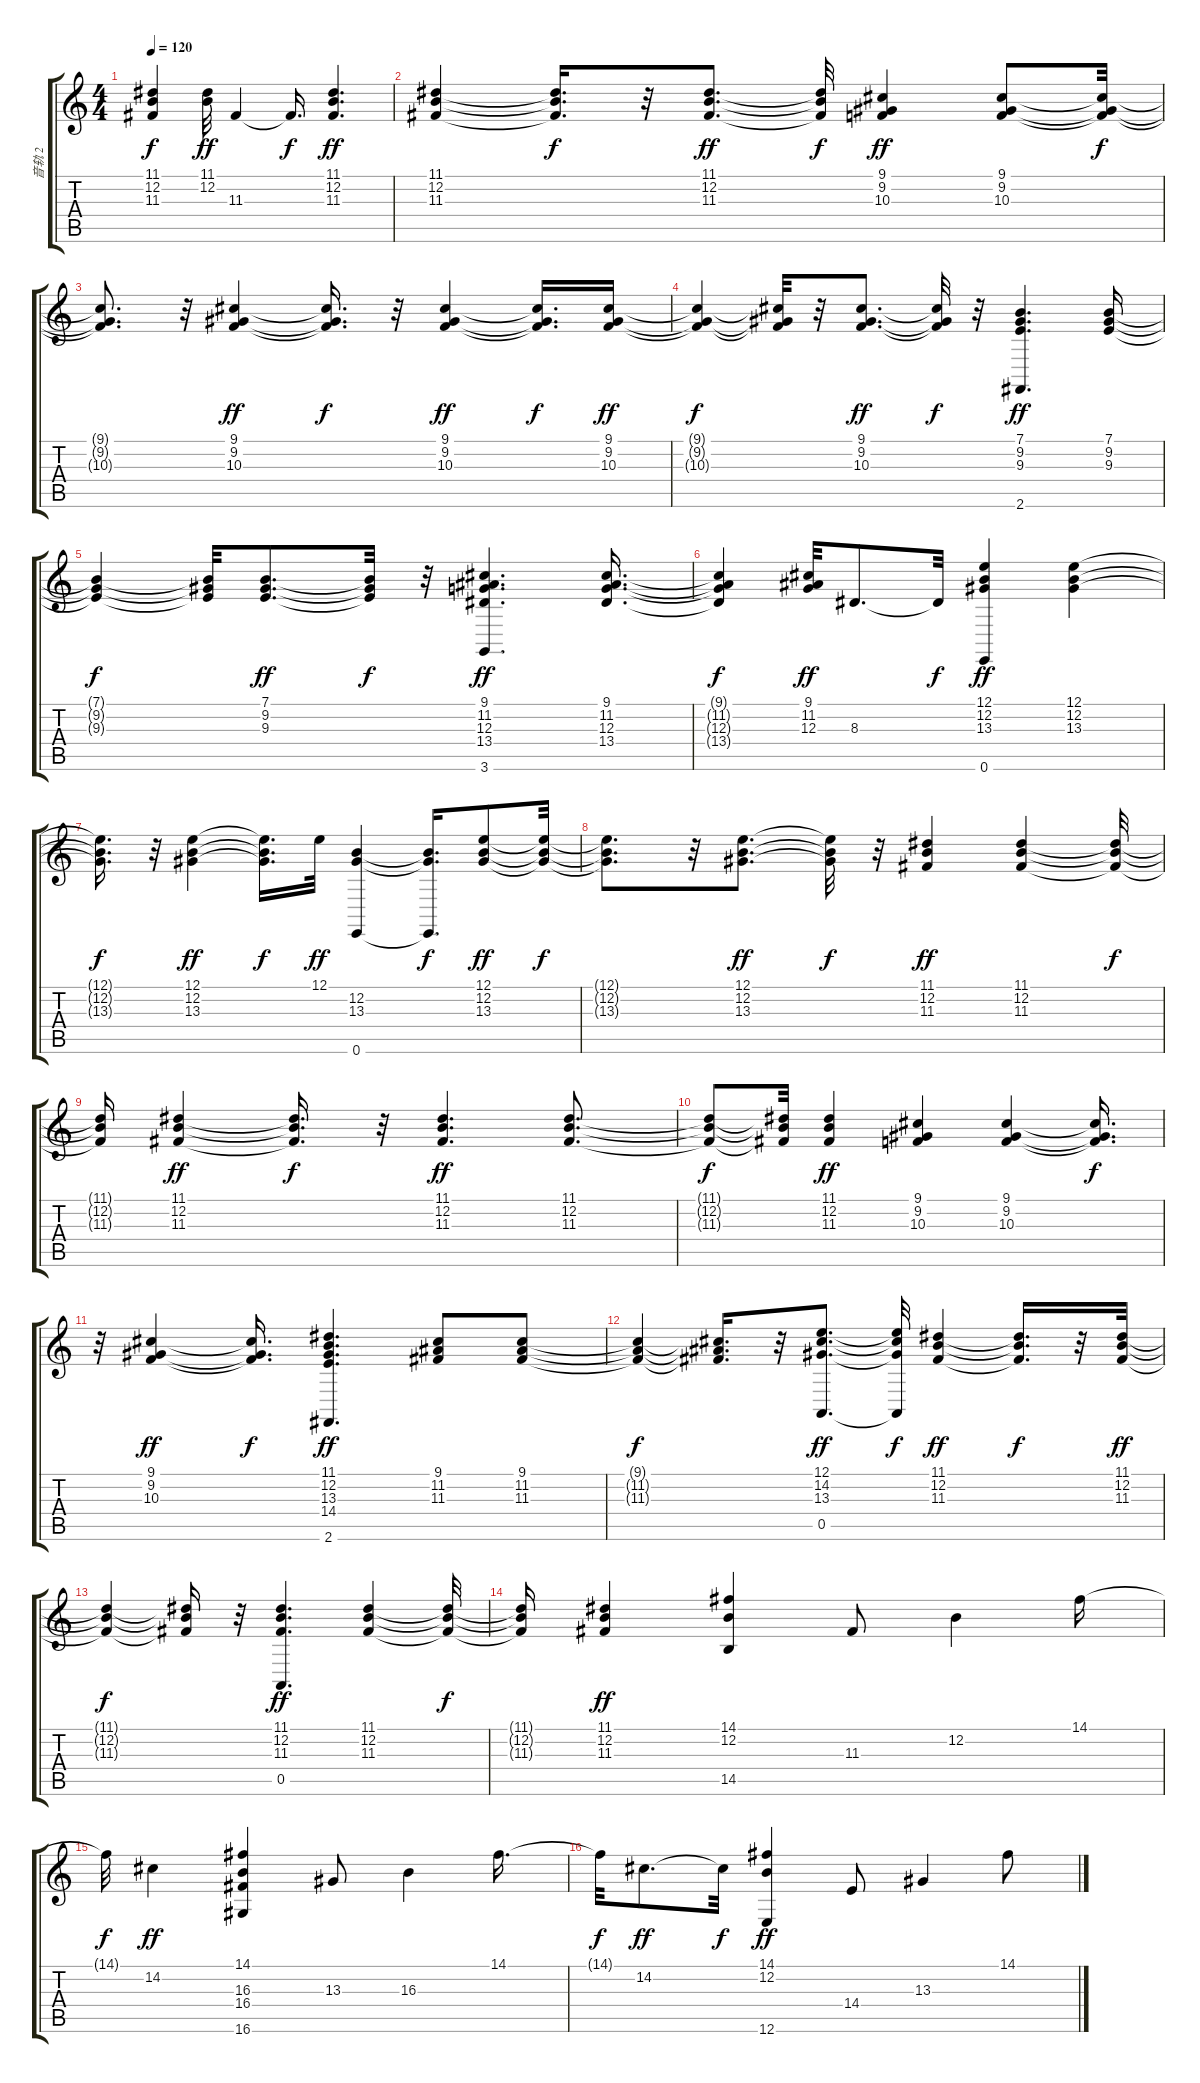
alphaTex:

\track ("音轨 2" "音轨 2") {instrument brightacousticpiano}
\staff {score tabs}
\tuning (E4 B3 G3 D3 A2 E2) {hide}
\ts (4 4)
\tempo 120
\clef g2
\ks c
(11.1{t} 12.2{t} 11.3{t}).4{dy f} (11.1 12.2).32{dy ff} 11.3.4 11.3{t}.16{d dy f} (11.1 12.2 11.3).4{d dy ff} |
(11.1 12.2 11.3).4 (11.1{t} 12.2{t} 11.3{t}).16{d dy f} r.32 (11.1 12.2 11.3).8{d dy ff} (11.1{t} 12.2{t} 11.3{t}).32{dy f} (9.1 9.2 10.3).4{dy ff} (9.1 9.2 10.3).8 (9.1{t} 9.2{t} 10.3{t}).32{dy f} |
(9.1{t} 9.2{t} 10.3{t}).8{d} r.32 (9.1 9.2 10.3).4{dy ff} (9.1{t} 9.2{t} 10.3{t}).16{d dy f} r.32 (9.1 9.2 10.3).4{dy ff} (9.1{t} 9.2{t} 10.3{t}).16{d dy f} (9.1 9.2 10.3).16{dy ff} |
(9.1{t} 9.2{t} 10.3{t}).4{dy f} (9.1{t} 9.2{t} 10.3{t}).32 r.32 (9.1 9.2 10.3).8{d dy ff} (9.1{t} 9.2{t} 10.3{t}).32{dy f} r.32 (7.1 9.2 9.3 2.6).4{d dy ff} (7.1 9.2 9.3).16 |
(7.1{t} 9.2{t} 9.3{t}).4{dy f} (7.1{t} 9.2{t} 9.3{t}).32 (7.1 9.2 9.3).8{d dy ff} (7.1{t} 9.2{t} 9.3{t}).32{dy f} r.32 (9.1 11.2 12.3 13.4 3.6).4{d dy ff} (9.1 11.2 12.3 13.4).16{d} |
(9.1{t} 11.2{t} 12.3{t} 13.4{t}).4{dy f} (9.1 11.2 12.3).32{dy ff} 8.3.8{d} 8.3{t}.32{dy f} (12.1 12.2 13.3 0.6).4{dy ff} (12.1 12.2 13.3).4 |
(12.1{t} 12.2{t} 13.3{t}).16{d dy f} r.32 (12.1 12.2 13.3).4{dy ff} (12.1{t} 12.2{t} 13.3{t}).16{d dy f} 12.1.32{dy ff} (12.2 13.3 0.6).4 (12.2{t} 13.3{t} 0.6{t}).16{d dy f} (12.1 12.2 13.3).8{dy ff} (12.1{t} 12.2{t} 13.3{t}).32{dy f} |
(12.1{t} 12.2{t} 13.3{t}).8{d} r.32 (12.1 12.2 13.3).8{d dy ff} (12.1{t} 12.2{t} 13.3{t}).32{dy f} r.32 (11.1 12.2 11.3).4{dy ff} (11.1 12.2 11.3).4 (11.1{t} 12.2{t} 11.3{t}).32{dy f} |
(11.1{t} 12.2{t} 11.3{t}).16 (11.1 12.2 11.3).4{dy ff} (11.1{t} 12.2{t} 11.3{t}).16{d dy f} r.32 (11.1 12.2 11.3).4{d dy ff} (11.1 12.2 11.3).8{d} |
(11.1{t} 12.2{t} 11.3{t}).8{dy f} (11.1{t} 12.2{t} 11.3{t}).32 (11.1 12.2 11.3).4{dy ff} (9.1 9.2 10.3).4 (9.1 9.2 10.3).4 (9.1{t} 9.2{t} 10.3{t}).16{d dy f} |
r.32 (9.1 9.2 10.3).4{dy ff} (9.1{t} 9.2{t} 10.3{t}).16{d dy f} (11.1 12.2 13.3 14.4 2.6).4{d dy ff} (9.1 11.2 11.3).8 (9.1 11.2 11.3).8 |
(9.1{t} 11.2{t} 11.3{t}).4{dy f} (9.1{t} 11.2{t} 11.3{t}).16{d} r.32 (12.1 14.2 13.3 0.5).8{d dy ff} (12.1{t} 14.2{t} 13.3{t} 0.5{t}).32{dy f} (11.1 12.2 11.3).4{dy ff} (11.1{t} 12.2{t} 11.3{t}).16{d dy f} r.32 (11.1 12.2 11.3).32{dy ff} |
(11.1{t} 12.2{t} 11.3{t}).4{dy f} (11.1{t} 12.2{t} 11.3{t}).16 r.32 (11.1 12.2 11.3 0.5).4{d dy ff} (11.1 12.2 11.3).4 (11.1{t} 12.2{t} 11.3{t}).32{dy f} |
(11.1{t} 12.2{t} 11.3{t}).16 (11.1 12.2 11.3).4{dy ff} (14.1 12.2 14.5).4 11.3.8 12.2.4 14.1.16 |
14.1{t}.32{dy f} 14.2.4{dy ff} (14.1 16.3 16.4 16.6).4 13.3.8 16.3.4 14.1.16{d} |
14.1{t}.32{dy f} 14.2.8{d dy ff} 14.2{t}.32{dy f} (14.1 12.2 12.6).4{dy ff} 14.4.8 13.3.4 14.1.8
